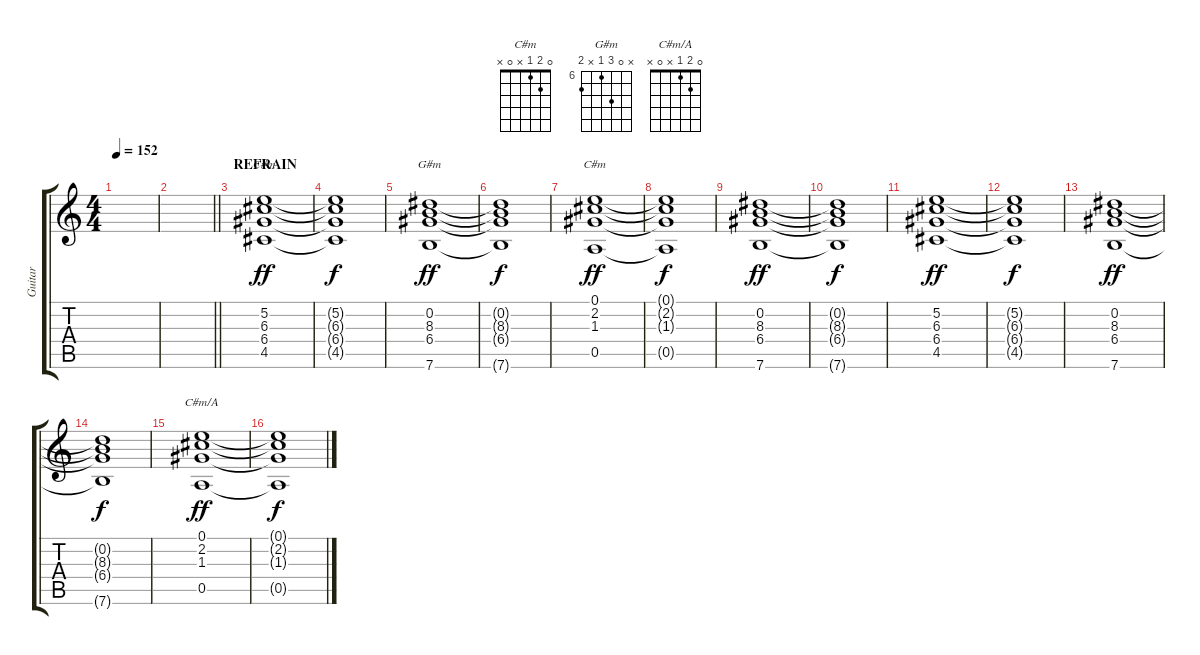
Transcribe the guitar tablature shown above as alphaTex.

\track ("Guitar" "Guitar") {instrument electricguitarclean}
\staff {score tabs}
\tuning (E4 B3 G3 D3 A2 E2) {hide}
\chord ("C#m" x 5 6 6 4 x) {firstfret 4}
\chord ("G#m" x 0 8 6 x 7) {firstfret 6}
\chord ("C#m" 0 2 1 x 0 x)
\chord ("C#m/A" 0 2 1 x 0 x)
\ts (4 4)
\tempo 152
\clef g2
\ks c
|
\barLineRight lightlight
|
\section ("" "REFRAIN")
(5.2 6.3 6.4 4.5).1{ch "C#m" dy ff} |
(5.2{t} 6.3{t} 6.4{t} 4.5{t}).1{dy f} |
(0.2 8.3 6.4 7.6).1{ch "G#m" dy ff} |
(0.2{t} 8.3{t} 6.4{t} 7.6{t}).1{dy f} |
(0.1 2.2 1.3 0.5).1{ch "C#m" dy ff} |
(0.1{t} 2.2{t} 1.3{t} 0.5{t}).1{dy f} |
(0.2 8.3 6.4 7.6).1{dy ff} |
(0.2{t} 8.3{t} 6.4{t} 7.6{t}).1{dy f} |
(5.2 6.3 6.4 4.5).1{dy ff} |
(5.2{t} 6.3{t} 6.4{t} 4.5{t}).1{dy f} |
(0.2 8.3 6.4 7.6).1{dy ff} |
(0.2{t} 8.3{t} 6.4{t} 7.6{t}).1{dy f} |
(0.1 2.2 1.3 0.5).1{ch "C#m/A" dy ff} |
(0.1{t} 2.2{t} 1.3{t} 0.5{t}).1{dy f}
